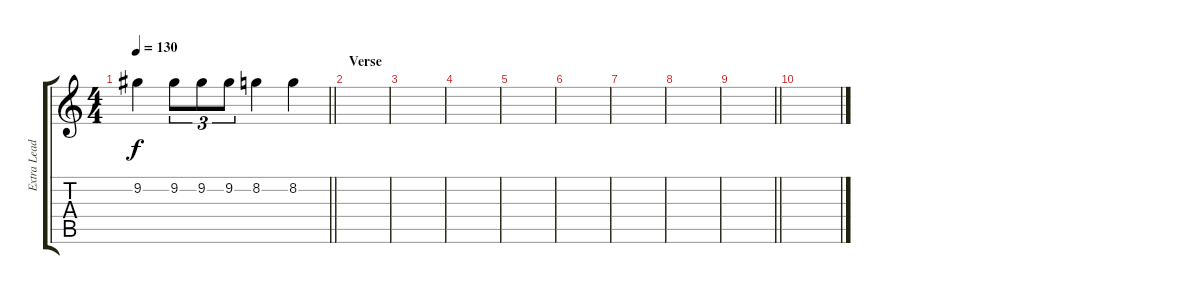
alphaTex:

\track ("Extra Lead Gtr" "Extra Lead") {instrument distortionguitar}
\staff {score tabs}
\tuning (E4 B3 G3 D3 A2 E2) {hide}
\ts (4 4)
\tempo 130
\clef g2
\barLineRight lightlight
\ks c
9.2.4{dy f} 9.2.8{tu (3 2)} 9.2.8{tu (3 2)} 9.2.8{tu (3 2)} 8.2.4 8.2.4 |
\section ("" "Verse")
|
|
|
|
|
|
|
\barLineRight lightlight
|
\section ("" "")
